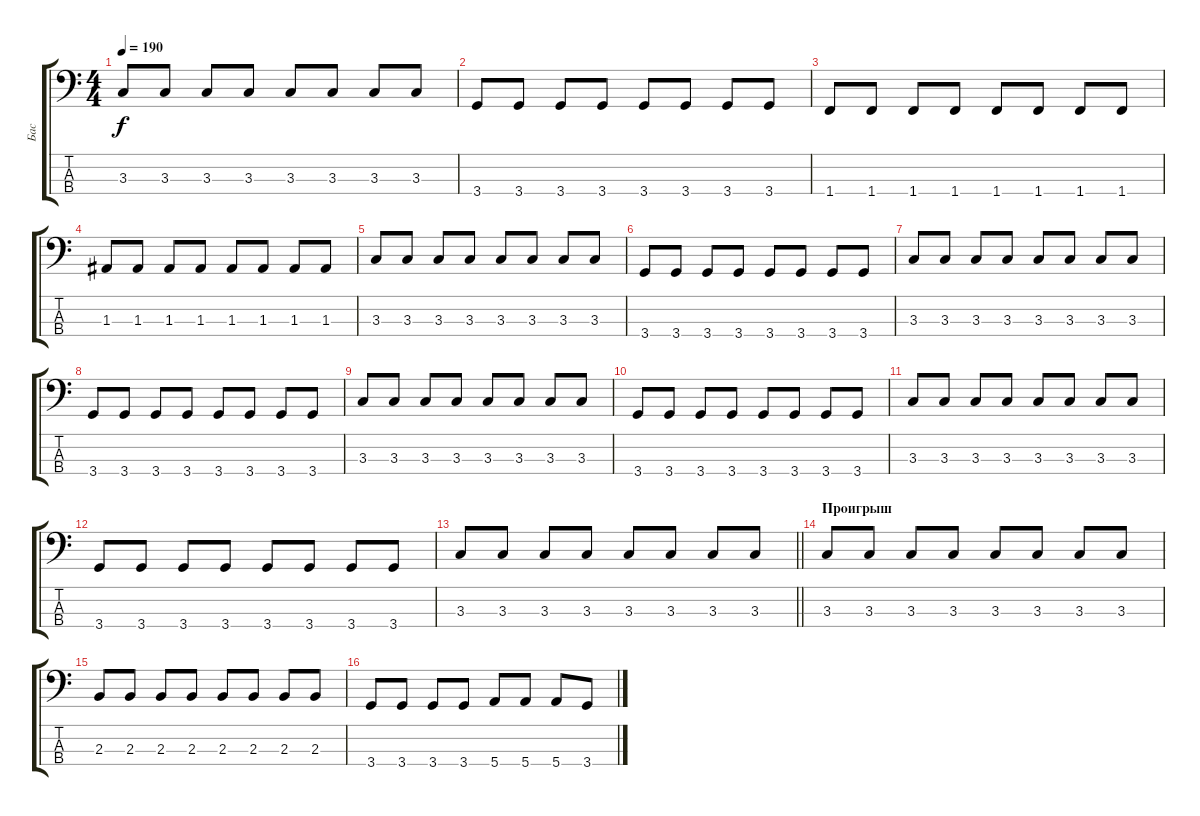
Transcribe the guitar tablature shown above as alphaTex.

\track ("Бас" "Бас") {instrument electricbassfinger}
\staff {score tabs}
\tuning (G2 D2 A1 E1) {hide}
\ts (4 4)
\tempo 190
\clef f4
\ks c
3.3.8{dy f} 3.3.8 3.3.8 3.3.8 3.3.8 3.3.8 3.3.8 3.3.8 |
3.4.8 3.4.8 3.4.8 3.4.8 3.4.8 3.4.8 3.4.8 3.4.8 |
1.4.8 1.4.8 1.4.8 1.4.8 1.4.8 1.4.8 1.4.8 1.4.8 |
1.3.8 1.3.8 1.3.8 1.3.8 1.3.8 1.3.8 1.3.8 1.3.8 |
3.3.8 3.3.8 3.3.8 3.3.8 3.3.8 3.3.8 3.3.8 3.3.8 |
3.4.8 3.4.8 3.4.8 3.4.8 3.4.8 3.4.8 3.4.8 3.4.8 |
3.3.8 3.3.8 3.3.8 3.3.8 3.3.8 3.3.8 3.3.8 3.3.8 |
3.4.8 3.4.8 3.4.8 3.4.8 3.4.8 3.4.8 3.4.8 3.4.8 |
3.3.8 3.3.8 3.3.8 3.3.8 3.3.8 3.3.8 3.3.8 3.3.8 |
3.4.8 3.4.8 3.4.8 3.4.8 3.4.8 3.4.8 3.4.8 3.4.8 |
3.3.8 3.3.8 3.3.8 3.3.8 3.3.8 3.3.8 3.3.8 3.3.8 |
3.4.8 3.4.8 3.4.8 3.4.8 3.4.8 3.4.8 3.4.8 3.4.8 |
\barLineRight lightlight
3.3.8 3.3.8 3.3.8 3.3.8 3.3.8 3.3.8 3.3.8 3.3.8 |
\section ("" "Проигрыш")
3.3.8 3.3.8 3.3.8 3.3.8 3.3.8 3.3.8 3.3.8 3.3.8 |
2.3.8 2.3.8 2.3.8 2.3.8 2.3.8 2.3.8 2.3.8 2.3.8 |
3.4.8 3.4.8 3.4.8 3.4.8 5.4.8 5.4.8 5.4.8 3.4.8
